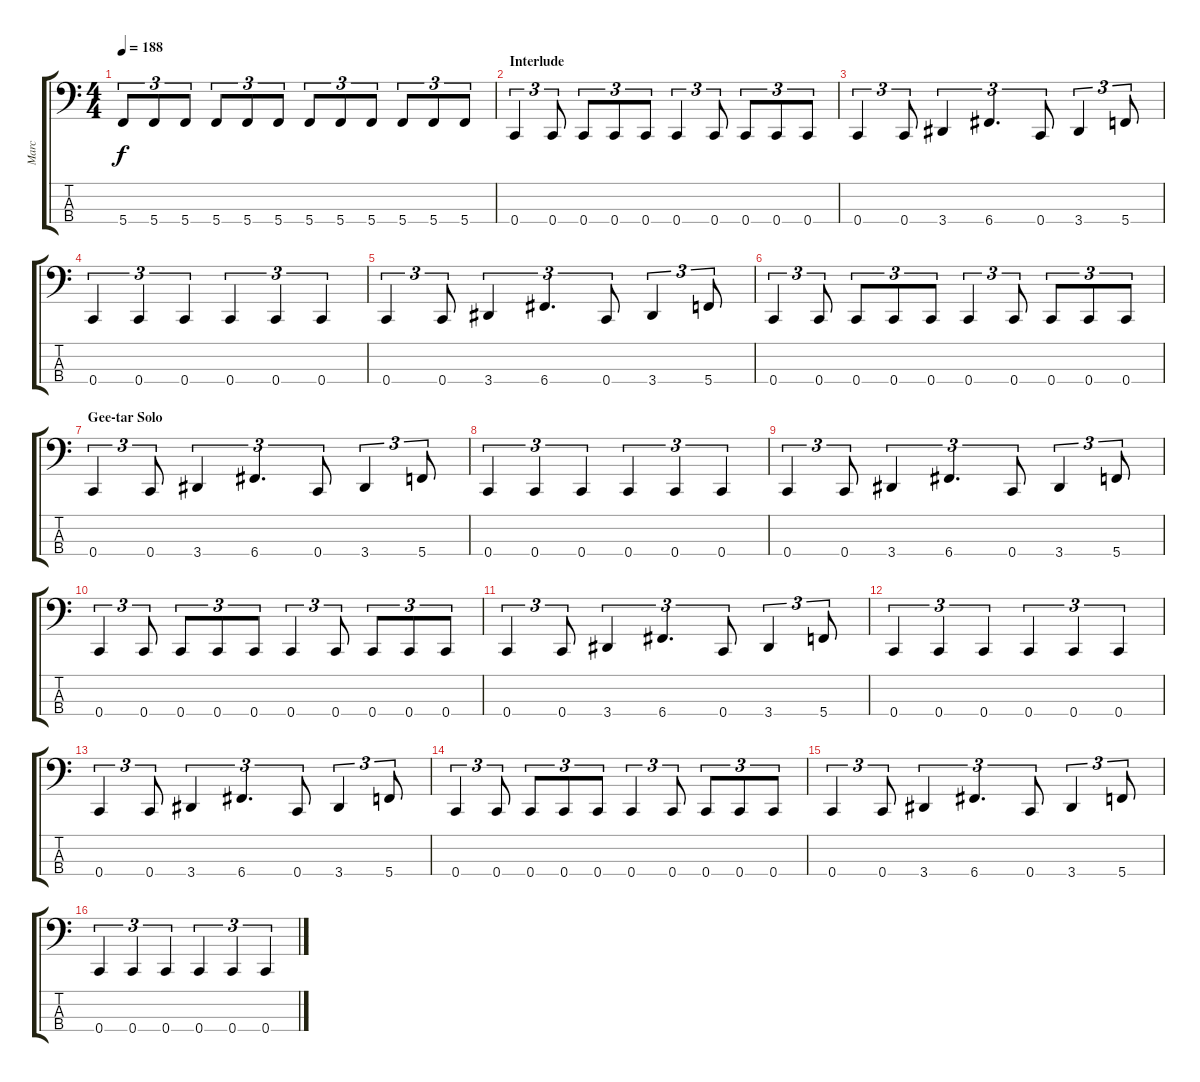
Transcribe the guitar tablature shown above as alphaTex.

\track ("Marc" "Marc") {instrument electricbassfinger}
\staff {score tabs}
\tuning (F2 C2 G1 C1) {hide}
\ts (4 4)
\tempo 188
\clef f4
\ks c
5.4.8{tu (3 2) dy f} 5.4.8{tu (3 2)} 5.4.8{tu (3 2)} 5.4.8{tu (3 2)} 5.4.8{tu (3 2)} 5.4.8{tu (3 2)} 5.4.8{tu (3 2)} 5.4.8{tu (3 2)} 5.4.8{tu (3 2)} 5.4.8{tu (3 2)} 5.4.8{tu (3 2)} 5.4.8{tu (3 2)} |
\section ("" "Interlude")
0.4.4{tu (3 2)} 0.4.8{tu (3 2)} 0.4.8{tu (3 2)} 0.4.8{tu (3 2)} 0.4.8{tu (3 2)} 0.4.4{tu (3 2)} 0.4.8{tu (3 2)} 0.4.8{tu (3 2)} 0.4.8{tu (3 2)} 0.4.8{tu (3 2)} |
0.4.4{tu (3 2)} 0.4.8{tu (3 2)} 3.4.4{tu (3 2)} 6.4.4{d tu (3 2)} 0.4.8{tu (3 2)} 3.4.4{tu (3 2)} 5.4.8{tu (3 2)} |
0.4.4{tu (3 2)} 0.4.4{tu (3 2)} 0.4.4{tu (3 2)} 0.4.4{tu (3 2)} 0.4.4{tu (3 2)} 0.4.4{tu (3 2)} |
0.4.4{tu (3 2)} 0.4.8{tu (3 2)} 3.4.4{tu (3 2)} 6.4.4{d tu (3 2)} 0.4.8{tu (3 2)} 3.4.4{tu (3 2)} 5.4.8{tu (3 2)} |
0.4.4{tu (3 2)} 0.4.8{tu (3 2)} 0.4.8{tu (3 2)} 0.4.8{tu (3 2)} 0.4.8{tu (3 2)} 0.4.4{tu (3 2)} 0.4.8{tu (3 2)} 0.4.8{tu (3 2)} 0.4.8{tu (3 2)} 0.4.8{tu (3 2)} |
\section ("" "Gee-tar Solo")
0.4.4{tu (3 2)} 0.4.8{tu (3 2)} 3.4.4{tu (3 2)} 6.4.4{d tu (3 2)} 0.4.8{tu (3 2)} 3.4.4{tu (3 2)} 5.4.8{tu (3 2)} |
0.4.4{tu (3 2)} 0.4.4{tu (3 2)} 0.4.4{tu (3 2)} 0.4.4{tu (3 2)} 0.4.4{tu (3 2)} 0.4.4{tu (3 2)} |
0.4.4{tu (3 2)} 0.4.8{tu (3 2)} 3.4.4{tu (3 2)} 6.4.4{d tu (3 2)} 0.4.8{tu (3 2)} 3.4.4{tu (3 2)} 5.4.8{tu (3 2)} |
0.4.4{tu (3 2)} 0.4.8{tu (3 2)} 0.4.8{tu (3 2)} 0.4.8{tu (3 2)} 0.4.8{tu (3 2)} 0.4.4{tu (3 2)} 0.4.8{tu (3 2)} 0.4.8{tu (3 2)} 0.4.8{tu (3 2)} 0.4.8{tu (3 2)} |
0.4.4{tu (3 2)} 0.4.8{tu (3 2)} 3.4.4{tu (3 2)} 6.4.4{d tu (3 2)} 0.4.8{tu (3 2)} 3.4.4{tu (3 2)} 5.4.8{tu (3 2)} |
0.4.4{tu (3 2)} 0.4.4{tu (3 2)} 0.4.4{tu (3 2)} 0.4.4{tu (3 2)} 0.4.4{tu (3 2)} 0.4.4{tu (3 2)} |
0.4.4{tu (3 2)} 0.4.8{tu (3 2)} 3.4.4{tu (3 2)} 6.4.4{d tu (3 2)} 0.4.8{tu (3 2)} 3.4.4{tu (3 2)} 5.4.8{tu (3 2)} |
0.4.4{tu (3 2)} 0.4.8{tu (3 2)} 0.4.8{tu (3 2)} 0.4.8{tu (3 2)} 0.4.8{tu (3 2)} 0.4.4{tu (3 2)} 0.4.8{tu (3 2)} 0.4.8{tu (3 2)} 0.4.8{tu (3 2)} 0.4.8{tu (3 2)} |
0.4.4{tu (3 2)} 0.4.8{tu (3 2)} 3.4.4{tu (3 2)} 6.4.4{d tu (3 2)} 0.4.8{tu (3 2)} 3.4.4{tu (3 2)} 5.4.8{tu (3 2)} |
0.4.4{tu (3 2)} 0.4.4{tu (3 2)} 0.4.4{tu (3 2)} 0.4.4{tu (3 2)} 0.4.4{tu (3 2)} 0.4.4{tu (3 2)}
